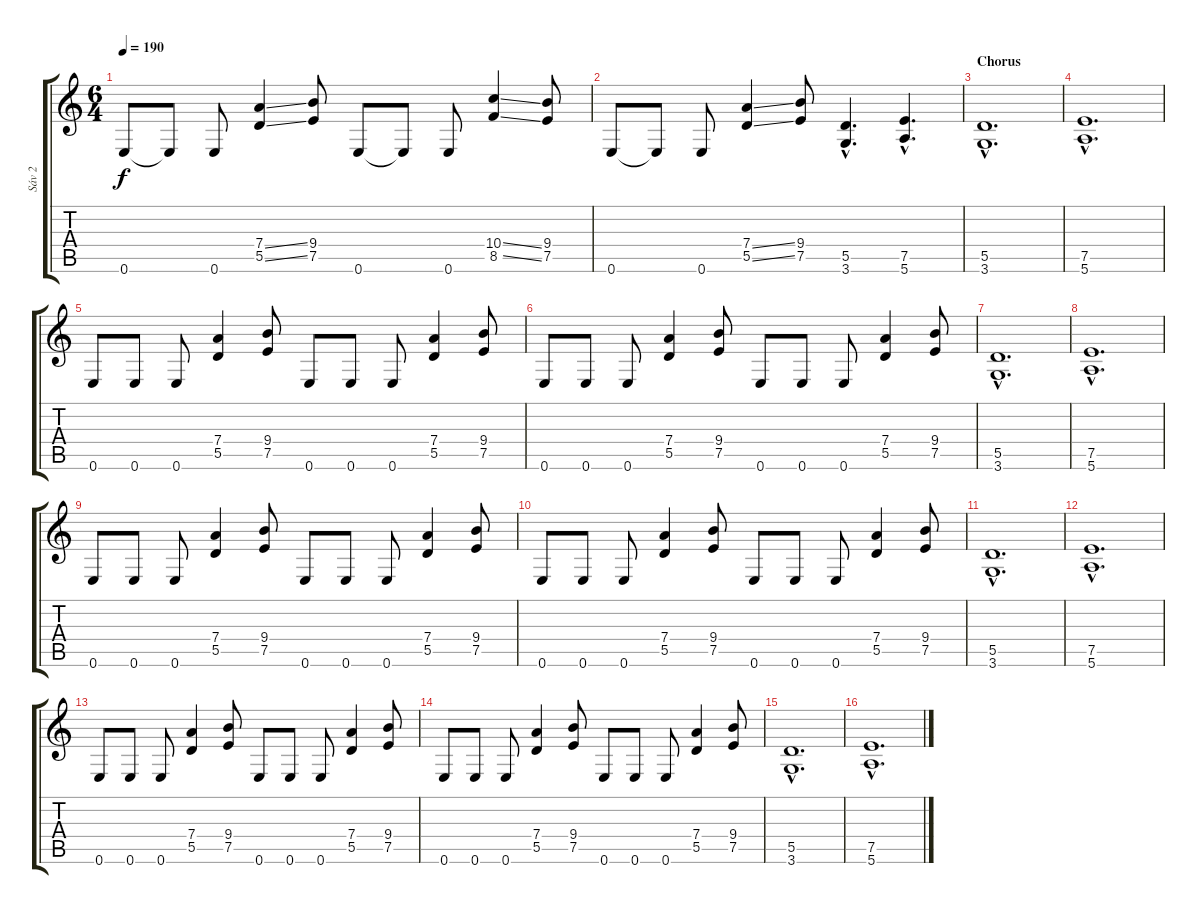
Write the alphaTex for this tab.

\track ("Sáv 2" "Sáv 2") {instrument distortionguitar}
\staff {score tabs}
\tuning (E4 B3 G3 D3 A2 E2) {hide}
\ts (6 4)
\tempo 190
\clef g2
\ks c
0.6.8{dy f} 0.6{t}.8 0.6.8 (7.4{ss} 5.5{ss}).4 (9.4 7.5).8 0.6.8 0.6{t}.8 0.6.8 (10.4{ss} 8.5{ss}).4 (9.4 7.5).8 |
0.6.8 0.6{t}.8 0.6.8 (7.4{ss} 5.5{ss}).4 (9.4 7.5).8 (5.5{hac} 3.6{hac}).4{d} (7.5{hac} 5.6{hac}).4{d} |
\section ("" "Chorus")
(5.5{hac} 3.6{hac}).1{d} |
(7.5{hac} 5.6{hac}).1{d} |
0.6.8 0.6.8 0.6.8 (7.4 5.5).4 (9.4 7.5).8 0.6.8 0.6.8 0.6.8 (7.4 5.5).4 (9.4 7.5).8 |
0.6.8 0.6.8 0.6.8 (7.4 5.5).4 (9.4 7.5).8 0.6.8 0.6.8 0.6.8 (7.4 5.5).4 (9.4 7.5).8 |
(5.5{hac} 3.6{hac}).1{d} |
(7.5{hac} 5.6{hac}).1{d} |
0.6.8 0.6.8 0.6.8 (7.4 5.5).4 (9.4 7.5).8 0.6.8 0.6.8 0.6.8 (7.4 5.5).4 (9.4 7.5).8 |
0.6.8 0.6.8 0.6.8 (7.4 5.5).4 (9.4 7.5).8 0.6.8 0.6.8 0.6.8 (7.4 5.5).4 (9.4 7.5).8 |
(5.5{hac} 3.6{hac}).1{d} |
(7.5{hac} 5.6{hac}).1{d} |
0.6.8 0.6.8 0.6.8 (7.4 5.5).4 (9.4 7.5).8 0.6.8 0.6.8 0.6.8 (7.4 5.5).4 (9.4 7.5).8 |
0.6.8 0.6.8 0.6.8 (7.4 5.5).4 (9.4 7.5).8 0.6.8 0.6.8 0.6.8 (7.4 5.5).4 (9.4 7.5).8 |
(5.5{hac} 3.6{hac}).1{d} |
(7.5{hac} 5.6{hac}).1{d}
